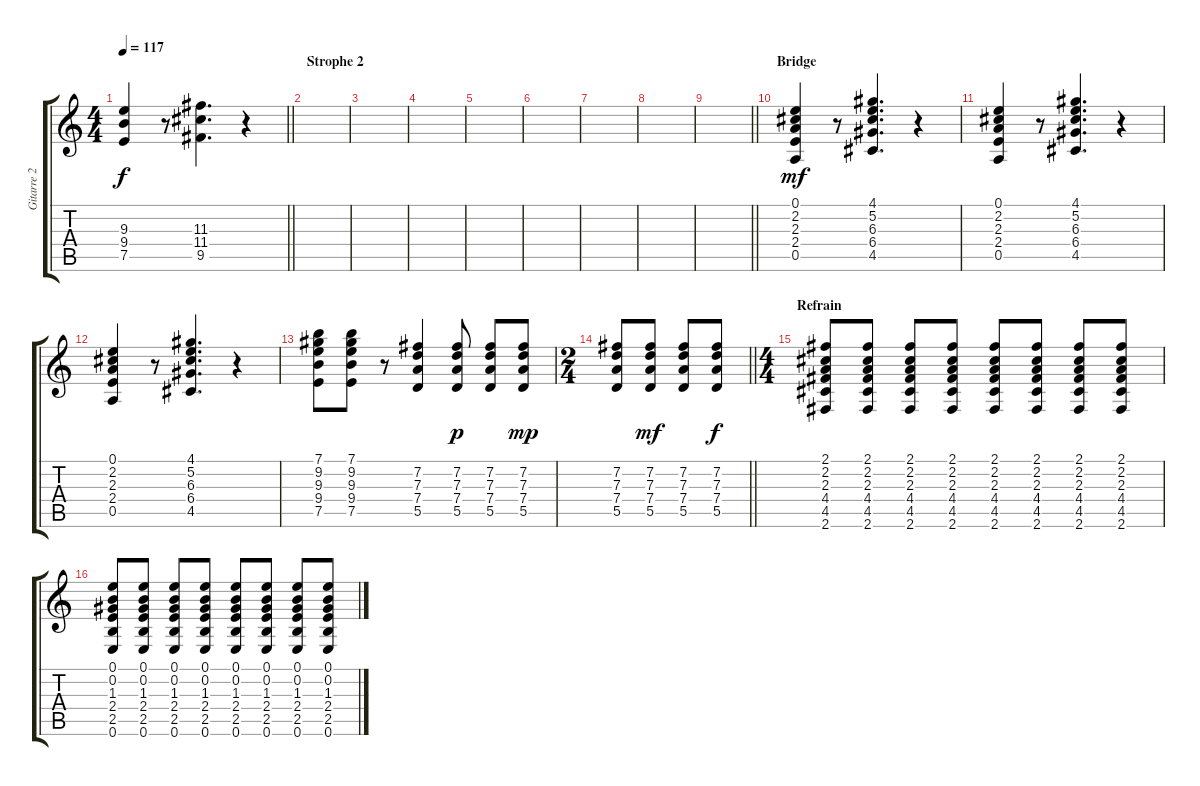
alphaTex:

\track ("Gitarre 2" "Gitarre 2") {instrument acousticguitarnylon}
\staff {score tabs}
\tuning (E4 B3 G3 D3 A2 E2) {hide}
\ts (4 4)
\tempo 117
\clef g2
\barLineRight lightlight
\ks c
(9.3 9.4 7.5).4{dy f} r.8 (11.3 11.4 9.5).4{d} r.4 |
\section ("" "Strophe 2")
|
|
|
|
|
|
|
\barLineRight lightlight
|
\section ("" "Bridge")
(0.1 2.2 2.3 2.4 0.5).4{dy mf} r.8 (4.1 5.2 6.3 6.4 4.5).4{d} r.4 |
(0.1 2.2 2.3 2.4 0.5).4 r.8 (4.1 5.2 6.3 6.4 4.5).4{d} r.4 |
(0.1 2.2 2.3 2.4 0.5).4 r.8 (4.1 5.2 6.3 6.4 4.5).4{d} r.4 |
(7.1 9.2 9.3 9.4 7.5).8 (7.1 9.2 9.3 9.4 7.5).8 r.8 (7.2 7.3 7.4 5.5).4 (7.2 7.3 7.4 5.5).8{dy p} (7.2 7.3 7.4 5.5).8 (7.2 7.3 7.4 5.5).8{dy mp} |
\ts (2 4)
\barLineRight lightlight
(7.2 7.3 7.4 5.5).8 (7.2 7.3 7.4 5.5).8{dy mf} (7.2 7.3 7.4 5.5).8 (7.2 7.3 7.4 5.5).8{dy f} |
\ts (4 4)
\section ("" "Refrain")
(2.1 2.2 2.3 4.4 4.5 2.6).8 (2.1 2.2 2.3 4.4 4.5 2.6).8 (2.1 2.2 2.3 4.4 4.5 2.6).8 (2.1 2.2 2.3 4.4 4.5 2.6).8 (2.1 2.2 2.3 4.4 4.5 2.6).8 (2.1 2.2 2.3 4.4 4.5 2.6).8 (2.1 2.2 2.3 4.4 4.5 2.6).8 (2.1 2.2 2.3 4.4 4.5 2.6).8 |
(0.1 0.2 1.3 2.4 2.5 0.6).8 (0.1 0.2 1.3 2.4 2.5 0.6).8 (0.1 0.2 1.3 2.4 2.5 0.6).8 (0.1 0.2 1.3 2.4 2.5 0.6).8 (0.1 0.2 1.3 2.4 2.5 0.6).8 (0.1 0.2 1.3 2.4 2.5 0.6).8 (0.1 0.2 1.3 2.4 2.5 0.6).8 (0.1 0.2 1.3 2.4 2.5 0.6).8
